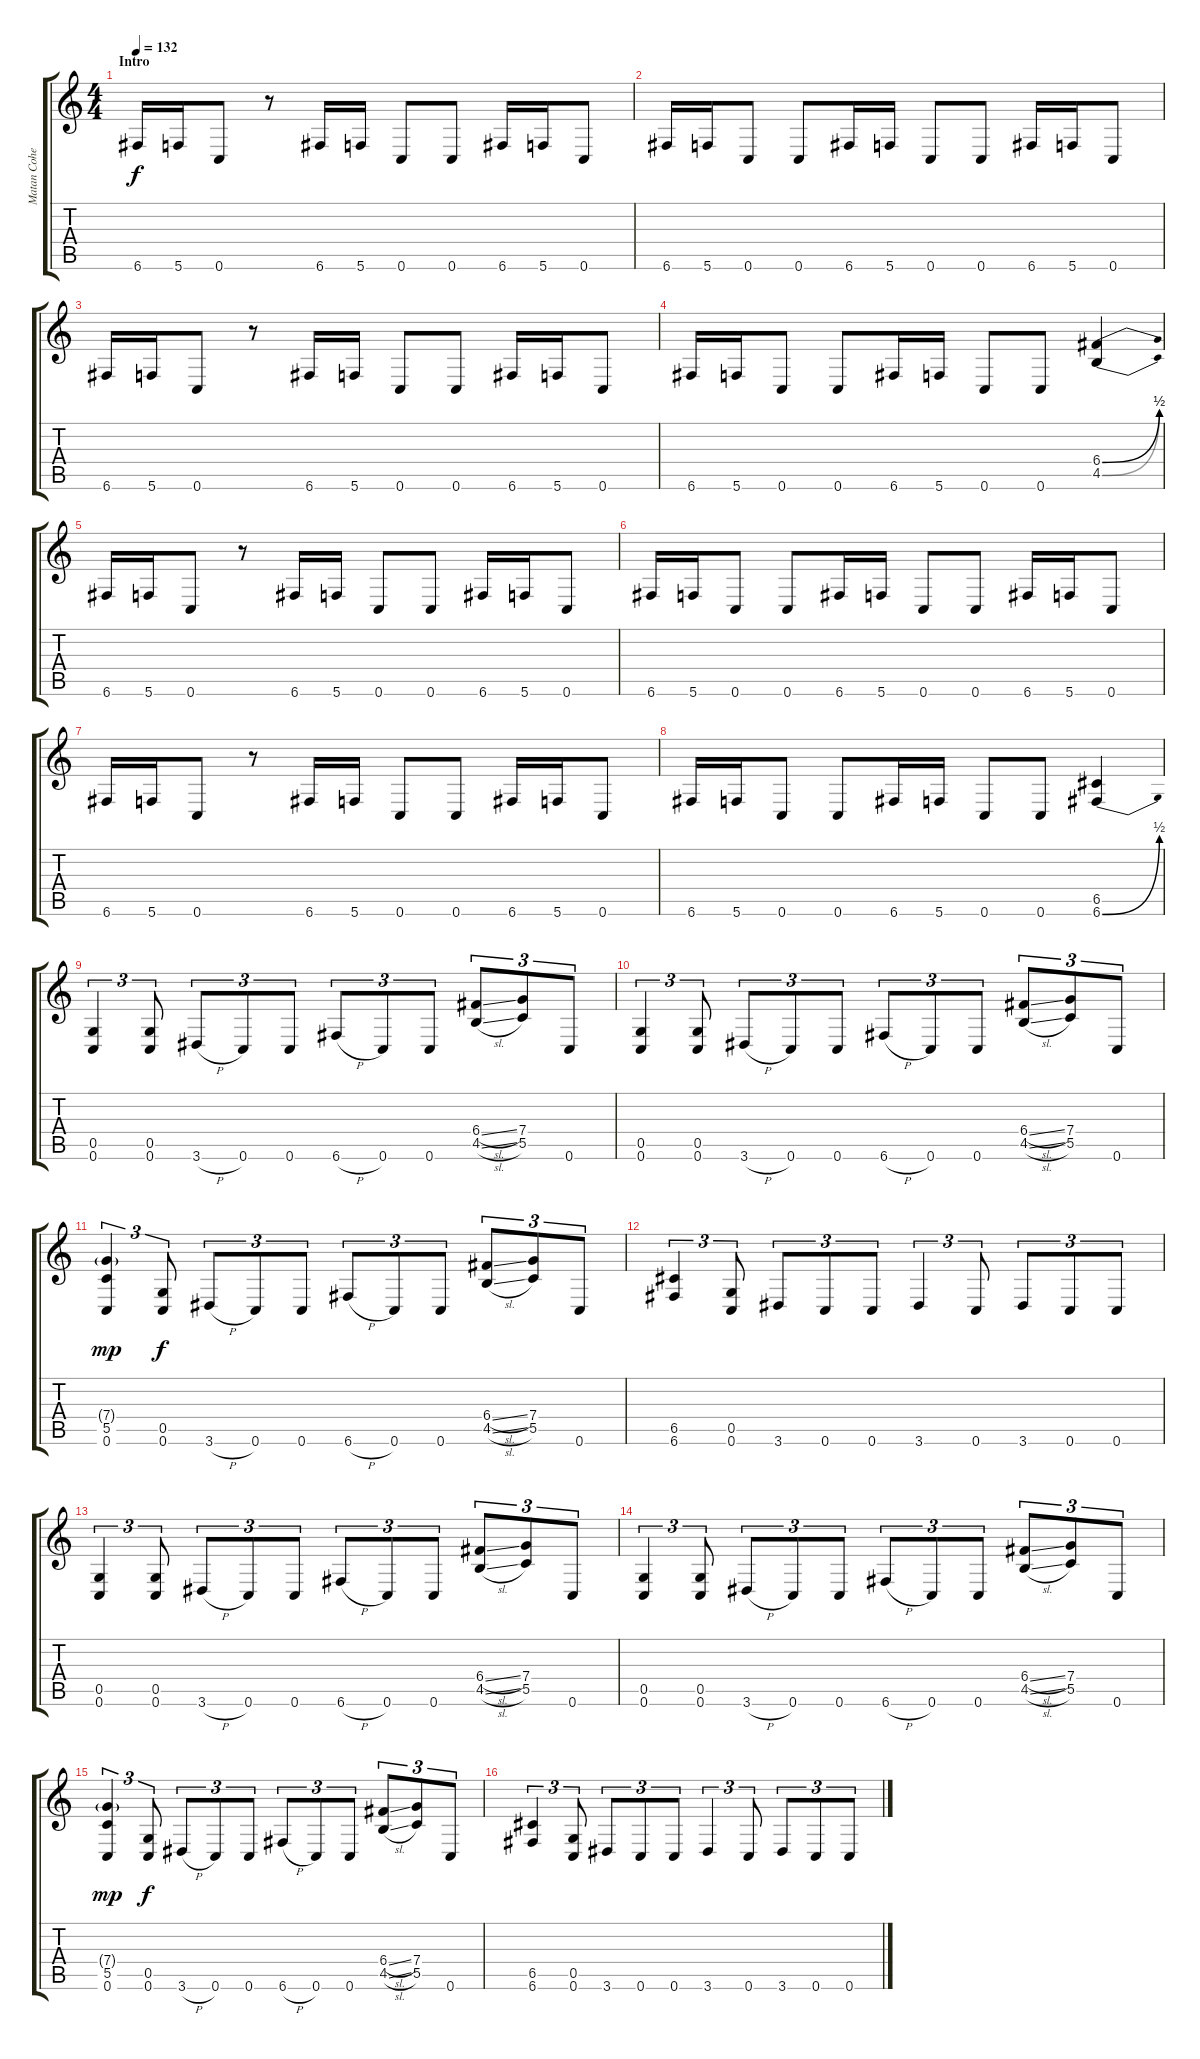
\track ("Matan Cohen" "Matan Cohe") {instrument distortionguitar}
\staff {score tabs}
\tuning (D4 A3 F3 C3 G2 C2) {hide}
\ts (4 4)
\section ("" "Intro")
\tempo 132
\clef g2
\ks c
6.6.16{dy f instrument distortionguitar} 5.6.16 0.6.8 r.8 6.6.16 5.6.16 0.6.8 0.6.8 6.6.16 5.6.16 0.6.8 |
6.6.16 5.6.16 0.6.8 0.6.8 6.6.16 5.6.16 0.6.8 0.6.8 6.6.16 5.6.16 0.6.8 |
6.6.16 5.6.16 0.6.8 r.8 6.6.16 5.6.16 0.6.8 0.6.8 6.6.16 5.6.16 0.6.8 |
6.6.16 5.6.16 0.6.8 0.6.8 6.6.16 5.6.16 0.6.8 0.6.8 (6.4{be (bend 0 0 60 2)} 4.5{be (bend 0 0 60 2)}).4 |
6.6.16 5.6.16 0.6.8 r.8 6.6.16 5.6.16 0.6.8 0.6.8 6.6.16 5.6.16 0.6.8 |
6.6.16 5.6.16 0.6.8 0.6.8 6.6.16 5.6.16 0.6.8 0.6.8 6.6.16 5.6.16 0.6.8 |
6.6.16 5.6.16 0.6.8 r.8 6.6.16 5.6.16 0.6.8 0.6.8 6.6.16 5.6.16 0.6.8 |
6.6.16 5.6.16 0.6.8 0.6.8 6.6.16 5.6.16 0.6.8 0.6.8 (6.5 6.6{be (bend 0 0 60 2)}).4 |
\section ("" "")
(0.5 0.6).4{tu (3 2)} (0.5 0.6).8{tu (3 2)} 3.6{h}.8{tu (3 2)} 0.6.8{tu (3 2)} 0.6.8{tu (3 2)} 6.6{h}.8{tu (3 2)} 0.6.8{tu (3 2)} 0.6.8{tu (3 2)} (6.4{sl} 4.5{sl}).8{tu (3 2)} (7.4 5.5).8{tu (3 2)} 0.6.8{tu (3 2)} |
(0.5 0.6).4{tu (3 2)} (0.5 0.6).8{tu (3 2)} 3.6{h}.8{tu (3 2)} 0.6.8{tu (3 2)} 0.6.8{tu (3 2)} 6.6{h}.8{tu (3 2)} 0.6.8{tu (3 2)} 0.6.8{tu (3 2)} (6.4{sl} 4.5{sl}).8{tu (3 2)} (7.4 5.5).8{tu (3 2)} 0.6.8{tu (3 2)} |
(7.4{g} 5.5 0.6).4{tu (3 2) dy mp} (0.5 0.6).8{tu (3 2) dy f} 3.6{h}.8{tu (3 2)} 0.6.8{tu (3 2)} 0.6.8{tu (3 2)} 6.6{h}.8{tu (3 2)} 0.6.8{tu (3 2)} 0.6.8{tu (3 2)} (6.4{sl} 4.5{sl}).8{tu (3 2)} (7.4 5.5).8{tu (3 2)} 0.6.8{tu (3 2)} |
(6.5 6.6).4{tu (3 2)} (0.5 0.6).8{tu (3 2)} 3.6.8{tu (3 2)} 0.6.8{tu (3 2)} 0.6.8{tu (3 2)} 3.6.4{tu (3 2)} 0.6.8{tu (3 2)} 3.6.8{tu (3 2)} 0.6.8{tu (3 2)} 0.6.8{tu (3 2)} |
(0.5 0.6).4{tu (3 2)} (0.5 0.6).8{tu (3 2)} 3.6{h}.8{tu (3 2)} 0.6.8{tu (3 2)} 0.6.8{tu (3 2)} 6.6{h}.8{tu (3 2)} 0.6.8{tu (3 2)} 0.6.8{tu (3 2)} (6.4{sl} 4.5{sl}).8{tu (3 2)} (7.4 5.5).8{tu (3 2)} 0.6.8{tu (3 2)} |
(0.5 0.6).4{tu (3 2)} (0.5 0.6).8{tu (3 2)} 3.6{h}.8{tu (3 2)} 0.6.8{tu (3 2)} 0.6.8{tu (3 2)} 6.6{h}.8{tu (3 2)} 0.6.8{tu (3 2)} 0.6.8{tu (3 2)} (6.4{sl} 4.5{sl}).8{tu (3 2)} (7.4 5.5).8{tu (3 2)} 0.6.8{tu (3 2)} |
(7.4{g} 5.5 0.6).4{tu (3 2) dy mp} (0.5 0.6).8{tu (3 2) dy f} 3.6{h}.8{tu (3 2)} 0.6.8{tu (3 2)} 0.6.8{tu (3 2)} 6.6{h}.8{tu (3 2)} 0.6.8{tu (3 2)} 0.6.8{tu (3 2)} (6.4{sl} 4.5{sl}).8{tu (3 2)} (7.4 5.5).8{tu (3 2)} 0.6.8{tu (3 2)} |
(6.5 6.6).4{tu (3 2)} (0.5 0.6).8{tu (3 2)} 3.6.8{tu (3 2)} 0.6.8{tu (3 2)} 0.6.8{tu (3 2)} 3.6.4{tu (3 2)} 0.6.8{tu (3 2)} 3.6.8{tu (3 2)} 0.6.8{tu (3 2)} 0.6.8{tu (3 2)}
